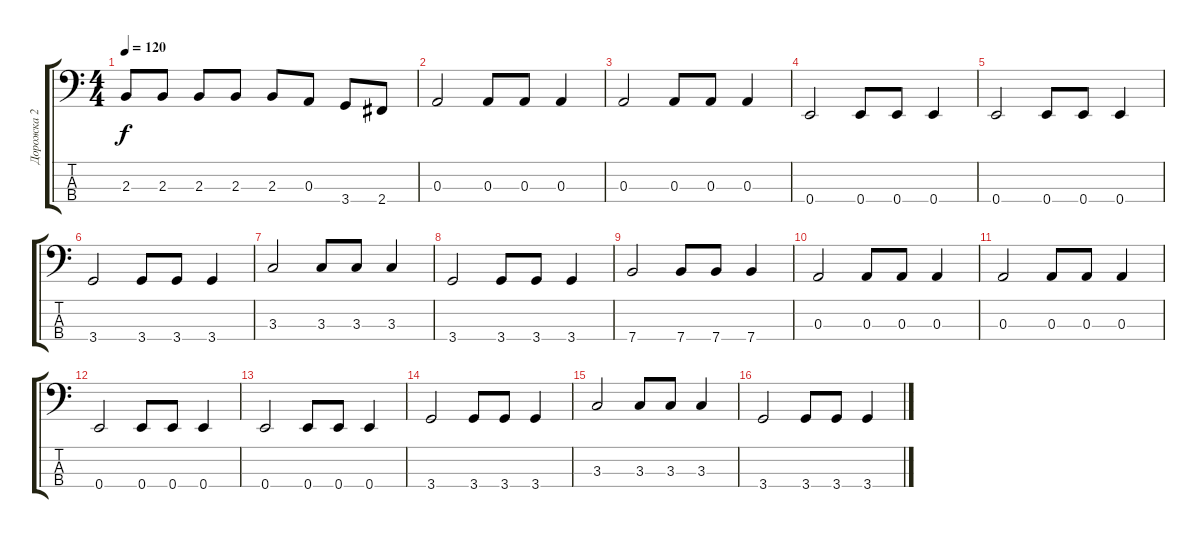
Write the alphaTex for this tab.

\track ("Дорожка 2" "Дорожка 2") {instrument electricbasspick}
\staff {score tabs}
\tuning (G2 D2 A1 E1) {hide}
\ts (4 4)
\tempo 120
\clef f4
\ks c
2.3.8{dy f} 2.3.8 2.3.8 2.3.8 2.3.8 0.3.8 3.4.8 2.4.8 |
0.3.2 0.3.8 0.3.8 0.3.4 |
0.3.2 0.3.8 0.3.8 0.3.4 |
0.4.2 0.4.8 0.4.8 0.4.4 |
0.4.2 0.4.8 0.4.8 0.4.4 |
3.4.2 3.4.8 3.4.8 3.4.4 |
3.3.2 3.3.8 3.3.8 3.3.4 |
3.4.2 3.4.8 3.4.8 3.4.4 |
7.4.2 7.4.8 7.4.8 7.4.4 |
0.3.2 0.3.8 0.3.8 0.3.4 |
0.3.2 0.3.8 0.3.8 0.3.4 |
0.4.2 0.4.8 0.4.8 0.4.4 |
0.4.2 0.4.8 0.4.8 0.4.4 |
3.4.2 3.4.8 3.4.8 3.4.4 |
3.3.2 3.3.8 3.3.8 3.3.4 |
3.4.2 3.4.8 3.4.8 3.4.4
